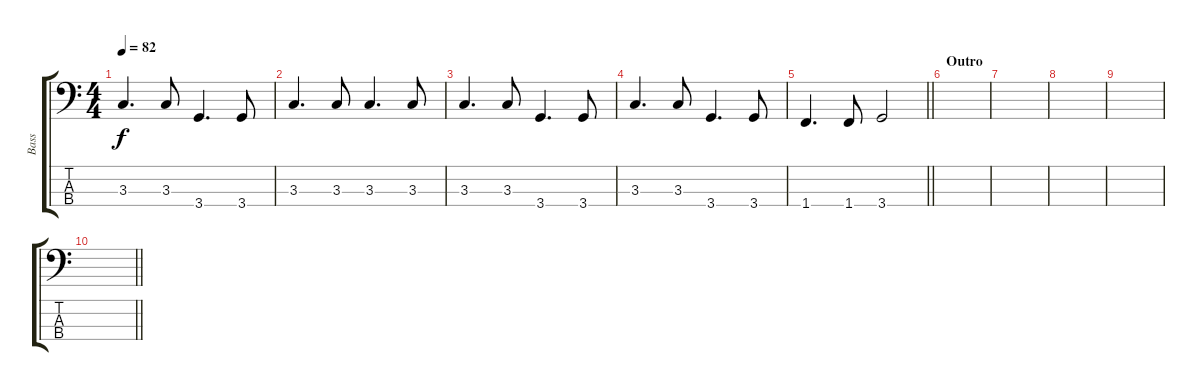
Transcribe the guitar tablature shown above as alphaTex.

\track ("Bass" "Bass") {instrument electricbassfinger}
\staff {score tabs}
\tuning (G2 D2 A1 E1) {hide}
\ts (4 4)
\tempo 82
\clef f4
\ks c
3.3.4{d dy f} 3.3.8 3.4.4{d} 3.4.8 |
3.3.4{d} 3.3.8 3.3.4{d} 3.3.8 |
3.3.4{d} 3.3.8 3.4.4{d} 3.4.8 |
3.3.4{d} 3.3.8 3.4.4{d} 3.4.8 |
\barLineRight lightlight
1.4.4{d} 1.4.8 3.4.2 |
\section ("" "Outro")
|
|
|
|
\barLineRight lightlight
